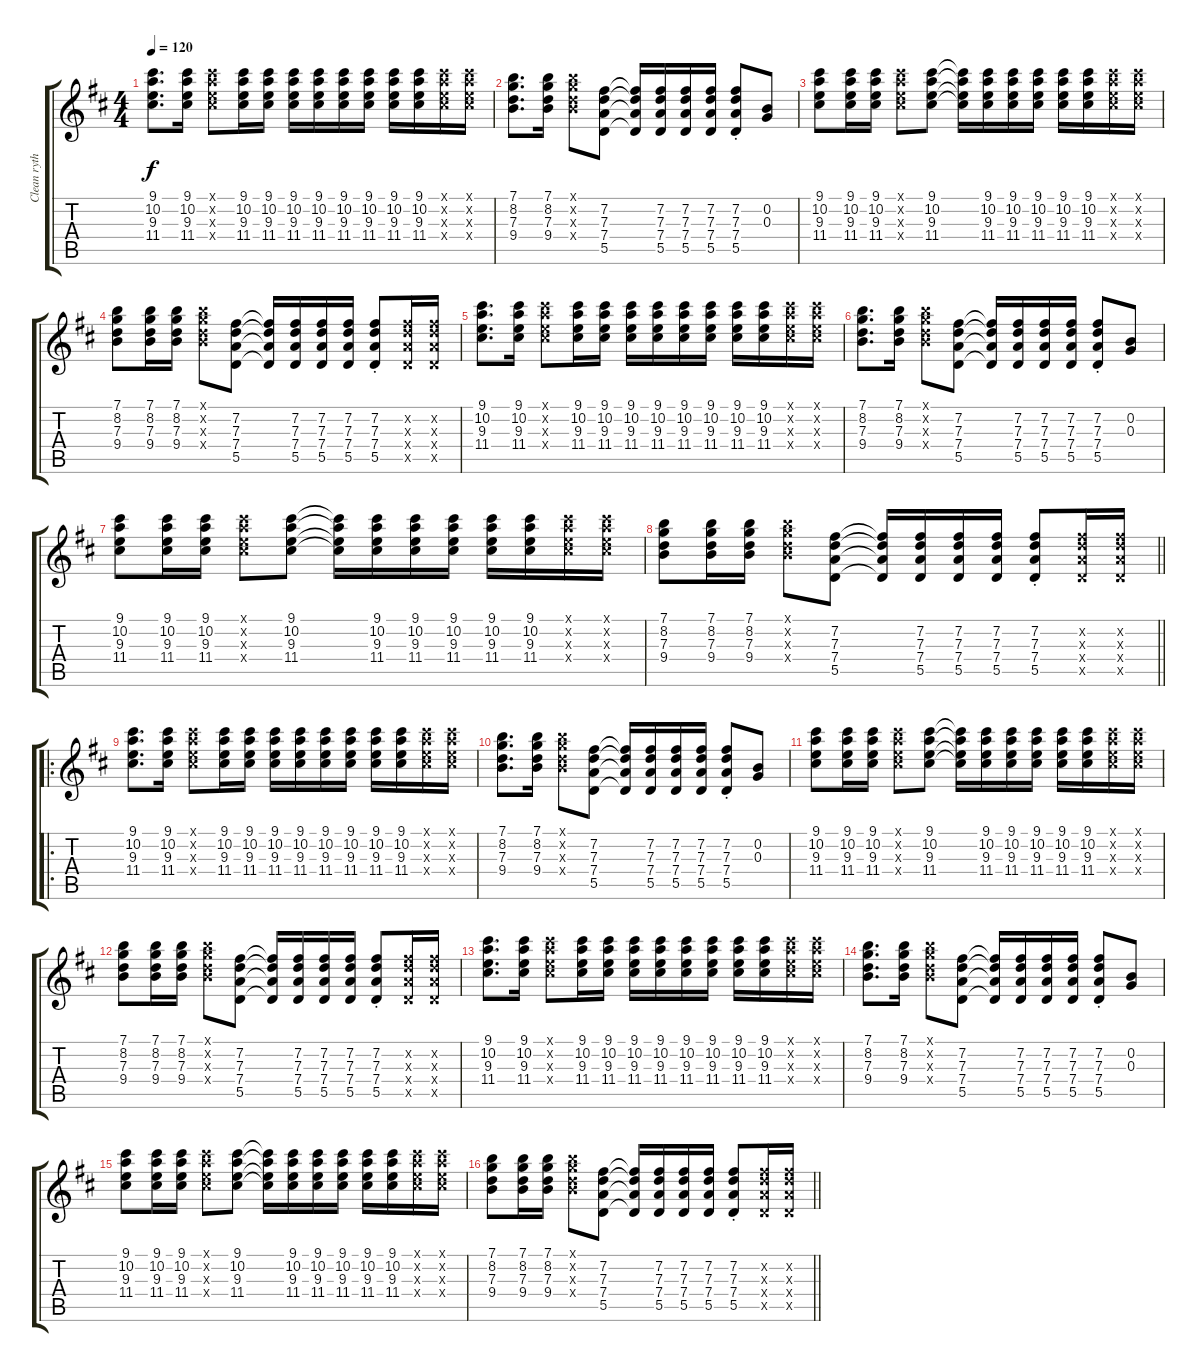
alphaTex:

\track ("Clean rythm" "Clean ryth") {instrument electricguitarclean}
\staff {score tabs}
\tuning (E4 B3 G3 D3 A2 E2) {hide}
\ts (4 4)
\tempo 120
\clef g2
\ks d
(9.1 10.2 9.3 11.4).8{d dy f instrument electricguitarclean} (9.1 10.2 9.3 11.4).16 (9.1{x} 10.2{x} 9.3{x} 11.4{x}).8 (9.1 10.2 9.3 11.4).16 (9.1 10.2 9.3 11.4).16 (9.1 10.2 9.3 11.4).16 (9.1 10.2 9.3 11.4).16 (9.1 10.2 9.3 11.4).16 (9.1 10.2 9.3 11.4).16 (9.1 10.2 9.3 11.4).16 (9.1 10.2 9.3 11.4).16 (9.1{x} 10.2{x} 9.3{x} 11.4{x}).16 (9.1{x} 10.2{x} 9.3{x} 11.4{x}).16 |
(7.1 8.2 7.3 9.4).8{d} (7.1 8.2 7.3 9.4).16 (7.1{x} 8.2{x} 7.3{x} 9.4{x}).8 (7.2 7.3 7.4 5.5).8 (7.2{t} 7.3{t} 7.4{t} 5.5{t}).16 (7.2 7.3 7.4 5.5).16 (7.2 7.3 7.4 5.5).16 (7.2 7.3 7.4 5.5).16 (7.2{st} 7.3{st} 7.4{st} 5.5{st}).8 (0.2 0.3).8 |
(9.1 10.2 9.3 11.4).8 (9.1 10.2 9.3 11.4).16 (9.1 10.2 9.3 11.4).16 (9.1{x} 10.2{x} 9.3{x} 11.4{x}).8 (9.1 10.2 9.3 11.4).8 (9.1{t} 10.2{t} 9.3{t} 11.4{t}).16 (9.1 10.2 9.3 11.4).16 (9.1 10.2 9.3 11.4).16 (9.1 10.2 9.3 11.4).16 (9.1 10.2 9.3 11.4).16 (9.1 10.2 9.3 11.4).16 (9.1{x} 10.2{x} 9.3{x} 11.4{x}).16 (9.1{x} 10.2{x} 9.3{x} 11.4{x}).16 |
(7.1 8.2 7.3 9.4).8 (7.1 8.2 7.3 9.4).16 (7.1 8.2 7.3 9.4).16 (7.1{x} 8.2{x} 7.3{x} 9.4{x}).8 (7.2 7.3 7.4 5.5).8 (7.2{t} 7.3{t} 7.4{t} 5.5{t}).16 (7.2 7.3 7.4 5.5).16 (7.2 7.3 7.4 5.5).16 (7.2 7.3 7.4 5.5).16 (7.2{st} 7.3{st} 7.4{st} 5.5{st}).8 (7.2{x} 7.3{x} 7.4{x} 5.5{x}).16 (7.2{x} 7.3{x} 7.4{x} 5.5{x}).16 |
(9.1 10.2 9.3 11.4).8{d} (9.1 10.2 9.3 11.4).16 (9.1{x} 10.2{x} 9.3{x} 11.4{x}).8 (9.1 10.2 9.3 11.4).16 (9.1 10.2 9.3 11.4).16 (9.1 10.2 9.3 11.4).16 (9.1 10.2 9.3 11.4).16 (9.1 10.2 9.3 11.4).16 (9.1 10.2 9.3 11.4).16 (9.1 10.2 9.3 11.4).16 (9.1 10.2 9.3 11.4).16 (9.1{x} 10.2{x} 9.3{x} 11.4{x}).16 (9.1{x} 10.2{x} 9.3{x} 11.4{x}).16 |
(7.1 8.2 7.3 9.4).8{d} (7.1 8.2 7.3 9.4).16 (7.1{x} 8.2{x} 7.3{x} 9.4{x}).8 (7.2 7.3 7.4 5.5).8 (7.2{t} 7.3{t} 7.4{t} 5.5{t}).16 (7.2 7.3 7.4 5.5).16 (7.2 7.3 7.4 5.5).16 (7.2 7.3 7.4 5.5).16 (7.2{st} 7.3{st} 7.4{st} 5.5{st}).8 (0.2 0.3).8 |
(9.1 10.2 9.3 11.4).8 (9.1 10.2 9.3 11.4).16 (9.1 10.2 9.3 11.4).16 (9.1{x} 10.2{x} 9.3{x} 11.4{x}).8 (9.1 10.2 9.3 11.4).8 (9.1{t} 10.2{t} 9.3{t} 11.4{t}).16 (9.1 10.2 9.3 11.4).16 (9.1 10.2 9.3 11.4).16 (9.1 10.2 9.3 11.4).16 (9.1 10.2 9.3 11.4).16 (9.1 10.2 9.3 11.4).16 (9.1{x} 10.2{x} 9.3{x} 11.4{x}).16 (9.1{x} 10.2{x} 9.3{x} 11.4{x}).16 |
\barLineRight lightlight
(7.1 8.2 7.3 9.4).8 (7.1 8.2 7.3 9.4).16 (7.1 8.2 7.3 9.4).16 (7.1{x} 8.2{x} 7.3{x} 9.4{x}).8 (7.2 7.3 7.4 5.5).8 (7.2{t} 7.3{t} 7.4{t} 5.5{t}).16 (7.2 7.3 7.4 5.5).16 (7.2 7.3 7.4 5.5).16 (7.2 7.3 7.4 5.5).16 (7.2{st} 7.3{st} 7.4{st} 5.5{st}).8 (7.2{x} 7.3{x} 7.4{x} 5.5{x}).16 (7.2{x} 7.3{x} 7.4{x} 5.5{x}).16 |
\ro
(9.1 10.2 9.3 11.4).8{d} (9.1 10.2 9.3 11.4).16 (9.1{x} 10.2{x} 9.3{x} 11.4{x}).8 (9.1 10.2 9.3 11.4).16 (9.1 10.2 9.3 11.4).16 (9.1 10.2 9.3 11.4).16 (9.1 10.2 9.3 11.4).16 (9.1 10.2 9.3 11.4).16 (9.1 10.2 9.3 11.4).16 (9.1 10.2 9.3 11.4).16 (9.1 10.2 9.3 11.4).16 (9.1{x} 10.2{x} 9.3{x} 11.4{x}).16 (9.1{x} 10.2{x} 9.3{x} 11.4{x}).16 |
(7.1 8.2 7.3 9.4).8{d} (7.1 8.2 7.3 9.4).16 (7.1{x} 8.2{x} 7.3{x} 9.4{x}).8 (7.2 7.3 7.4 5.5).8 (7.2{t} 7.3{t} 7.4{t} 5.5{t}).16 (7.2 7.3 7.4 5.5).16 (7.2 7.3 7.4 5.5).16 (7.2 7.3 7.4 5.5).16 (7.2{st} 7.3{st} 7.4{st} 5.5{st}).8 (0.2 0.3).8 |
(9.1 10.2 9.3 11.4).8 (9.1 10.2 9.3 11.4).16 (9.1 10.2 9.3 11.4).16 (9.1{x} 10.2{x} 9.3{x} 11.4{x}).8 (9.1 10.2 9.3 11.4).8 (9.1{t} 10.2{t} 9.3{t} 11.4{t}).16 (9.1 10.2 9.3 11.4).16 (9.1 10.2 9.3 11.4).16 (9.1 10.2 9.3 11.4).16 (9.1 10.2 9.3 11.4).16 (9.1 10.2 9.3 11.4).16 (9.1{x} 10.2{x} 9.3{x} 11.4{x}).16 (9.1{x} 10.2{x} 9.3{x} 11.4{x}).16 |
(7.1 8.2 7.3 9.4).8 (7.1 8.2 7.3 9.4).16 (7.1 8.2 7.3 9.4).16 (7.1{x} 8.2{x} 7.3{x} 9.4{x}).8 (7.2 7.3 7.4 5.5).8 (7.2{t} 7.3{t} 7.4{t} 5.5{t}).16 (7.2 7.3 7.4 5.5).16 (7.2 7.3 7.4 5.5).16 (7.2 7.3 7.4 5.5).16 (7.2{st} 7.3{st} 7.4{st} 5.5{st}).8 (7.2{x} 7.3{x} 7.4{x} 5.5{x}).16 (7.2{x} 7.3{x} 7.4{x} 5.5{x}).16 |
(9.1 10.2 9.3 11.4).8{d} (9.1 10.2 9.3 11.4).16 (9.1{x} 10.2{x} 9.3{x} 11.4{x}).8 (9.1 10.2 9.3 11.4).16 (9.1 10.2 9.3 11.4).16 (9.1 10.2 9.3 11.4).16 (9.1 10.2 9.3 11.4).16 (9.1 10.2 9.3 11.4).16 (9.1 10.2 9.3 11.4).16 (9.1 10.2 9.3 11.4).16 (9.1 10.2 9.3 11.4).16 (9.1{x} 10.2{x} 9.3{x} 11.4{x}).16 (9.1{x} 10.2{x} 9.3{x} 11.4{x}).16 |
(7.1 8.2 7.3 9.4).8{d} (7.1 8.2 7.3 9.4).16 (7.1{x} 8.2{x} 7.3{x} 9.4{x}).8 (7.2 7.3 7.4 5.5).8 (7.2{t} 7.3{t} 7.4{t} 5.5{t}).16 (7.2 7.3 7.4 5.5).16 (7.2 7.3 7.4 5.5).16 (7.2 7.3 7.4 5.5).16 (7.2{st} 7.3{st} 7.4{st} 5.5{st}).8 (0.2 0.3).8 |
(9.1 10.2 9.3 11.4).8 (9.1 10.2 9.3 11.4).16 (9.1 10.2 9.3 11.4).16 (9.1{x} 10.2{x} 9.3{x} 11.4{x}).8 (9.1 10.2 9.3 11.4).8 (9.1{t} 10.2{t} 9.3{t} 11.4{t}).16 (9.1 10.2 9.3 11.4).16 (9.1 10.2 9.3 11.4).16 (9.1 10.2 9.3 11.4).16 (9.1 10.2 9.3 11.4).16 (9.1 10.2 9.3 11.4).16 (9.1{x} 10.2{x} 9.3{x} 11.4{x}).16 (9.1{x} 10.2{x} 9.3{x} 11.4{x}).16 |
\barLineRight lightlight
(7.1 8.2 7.3 9.4).8 (7.1 8.2 7.3 9.4).16 (7.1 8.2 7.3 9.4).16 (7.1{x} 8.2{x} 7.3{x} 9.4{x}).8 (7.2 7.3 7.4 5.5).8 (7.2{t} 7.3{t} 7.4{t} 5.5{t}).16 (7.2 7.3 7.4 5.5).16 (7.2 7.3 7.4 5.5).16 (7.2 7.3 7.4 5.5).16 (7.2{st} 7.3{st} 7.4{st} 5.5{st}).8 (7.2{x} 7.3{x} 7.4{x} 5.5{x}).16 (7.2{x} 7.3{x} 7.4{x} 5.5{x}).16
